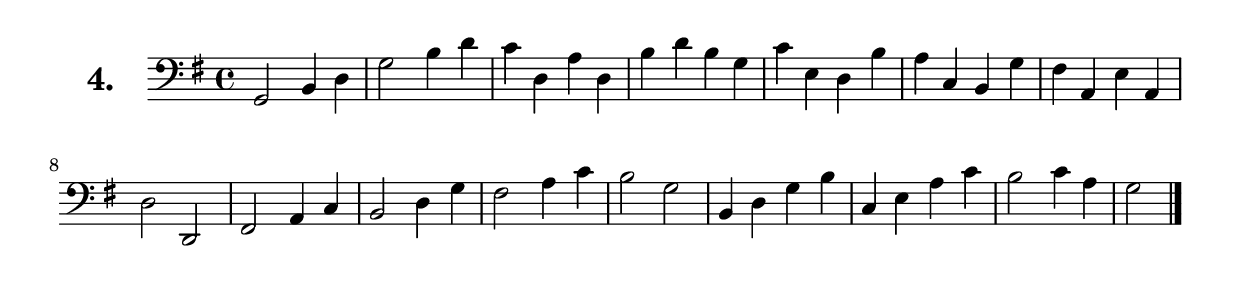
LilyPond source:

\version "2.18.2"

\score {
  \new StaffGroup = "" \with {
        instrumentName = \markup { \bold \huge { \larger "4." }}
      }
  <<
    \new Staff = "celloI" 
    \relative c {
      \clef bass
      \key g \major
      \time 4/4

      g2 b4 d      | %01
      g2 b4 d      | %02
      c4 d, a' d,  | %03
      b' d b g     | %04
      c e, d b'    | %05
      a c, b g'    | %06
      fis a, e' a, | %07
      d2 d,       | %08
      fis2 a4 c    | %09
      b2 d4 g      | %10
      fis2 a4 c    | %11
      b2 g         | %12
      b,4 d g b    | %13
      c, e a c     | %14
      b2 c4 a      | %15
      g2 \bar "|."   %16


    }
  >>
  \layout {}
}
